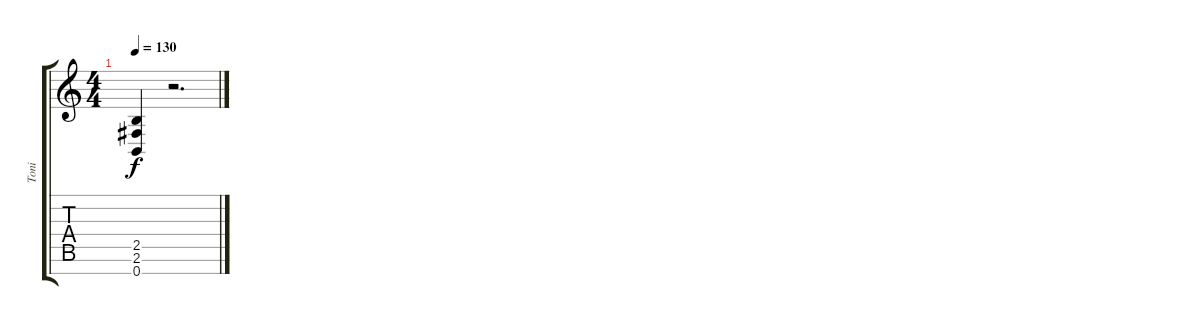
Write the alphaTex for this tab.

\track ("Toni" "Toni") {instrument distortionguitar}
\staff {score tabs}
\tuning (E4 B3 G3 D3 A2 E2 B1) {hide}
\ts (4 4)
\tempo 130
\clef g2
\ks c
(2.5 2.6 0.7).4{dy f} r.2{d}
